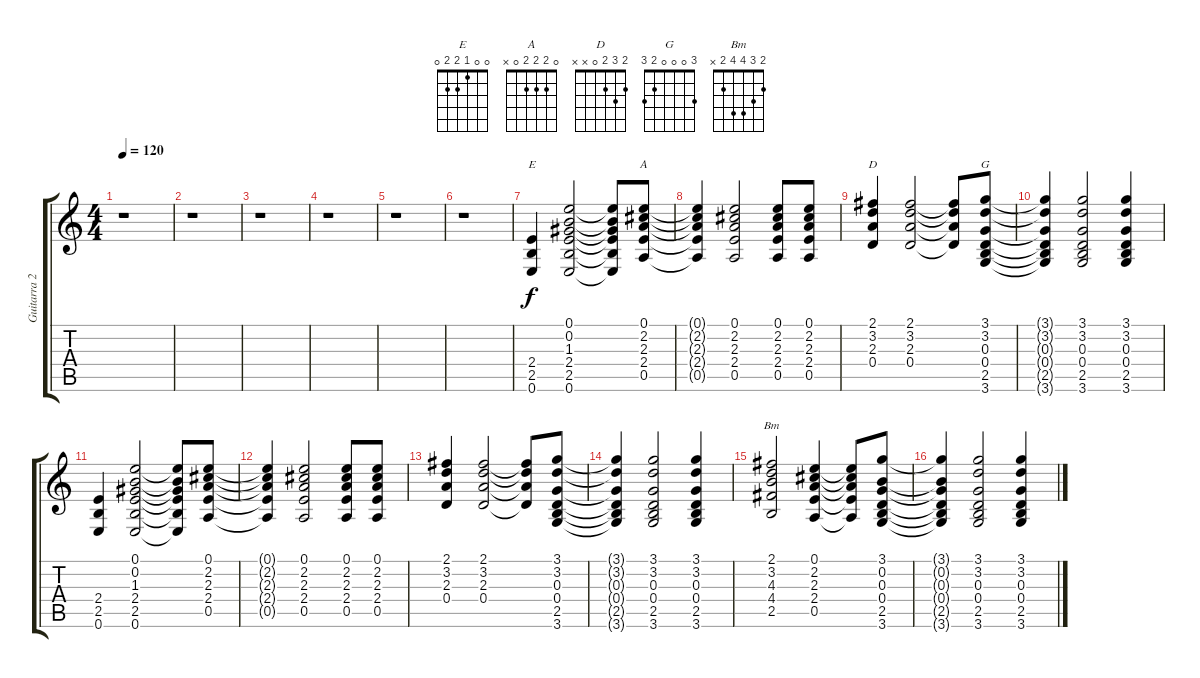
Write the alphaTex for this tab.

\track ("Guitarra 2" "Guitarra 2") {instrument distortionguitar}
\staff {score tabs}
\tuning (E4 B3 G3 D3 A2 E2) {hide}
\chord ("E" 0 0 1 2 2 0)
\chord ("A" 0 2 2 2 0 x)
\chord ("D" 2 3 2 0 x x)
\chord ("G" 3 0 0 0 2 3)
\chord ("Bm" 2 3 4 4 2 x)
\ts (4 4)
\tempo 120
\clef g2
\ks c
r.1{dy f} |
r.1 |
r.1 |
r.1 |
r.1 |
r.1 |
(2.4 2.5 0.6).4{ch "E"} (0.1 0.2 1.3 2.4 2.5 0.6).2 (0.1{t} 0.2{t} 1.3{t} 2.4{t} 2.5{t} 0.6{t}).8 (0.1 2.2 2.3 2.4 0.5).8{ch "A"} |
(0.1{t} 2.2{t} 2.3{t} 2.4{t} 0.5{t}).4 (0.1 2.2 2.3 2.4 0.5).2 (0.1 2.2 2.3 2.4 0.5).8 (0.1 2.2 2.3 2.4 0.5).8 |
(2.1 3.2 2.3 0.4).4{ch "D"} (2.1 3.2 2.3 0.4).2 (2.1{t} 3.2{t} 2.3{t} 0.4{t}).8 (3.1 3.2 0.3 0.4 2.5 3.6).8{ch "G"} |
(3.1{t} 3.2{t} 0.3{t} 0.4{t} 2.5{t} 3.6{t}).4 (3.1 3.2 0.3 0.4 2.5 3.6).2 (3.1 3.2 0.3 0.4 2.5 3.6).4 |
(2.4 2.5 0.6).4 (0.1 0.2 1.3 2.4 2.5 0.6).2 (0.1{t} 0.2{t} 1.3{t} 2.4{t} 2.5{t} 0.6{t}).8 (0.1 2.2 2.3 2.4 0.5).8 |
(0.1{t} 2.2{t} 2.3{t} 2.4{t} 0.5{t}).4 (0.1 2.2 2.3 2.4 0.5).2 (0.1 2.2 2.3 2.4 0.5).8 (0.1 2.2 2.3 2.4 0.5).8 |
(2.1 3.2 2.3 0.4).4 (2.1 3.2 2.3 0.4).2 (2.1{t} 3.2{t} 2.3{t} 0.4{t}).8 (3.1 3.2 0.3 0.4 2.5 3.6).8 |
(3.1{t} 3.2{t} 0.3{t} 0.4{t} 2.5{t} 3.6{t}).4 (3.1 3.2 0.3 0.4 2.5 3.6).2 (3.1 3.2 0.3 0.4 2.5 3.6).4 |
(2.1 3.2 4.3 4.4 2.5).2{ch "Bm"} (0.1 2.2 2.3 2.4 0.5).4 (0.1{t} 2.2{t} 2.3{t} 2.4{t} 0.5{t}).8 (3.1 0.2 0.3 0.4 2.5 3.6).8 |
(3.1{t} 0.2{t} 0.3{t} 0.4{t} 2.5{t} 3.6{t}).4 (3.1 3.2 0.3 0.4 2.5 3.6).2 (3.1 3.2 0.3 0.4 2.5 3.6).4
